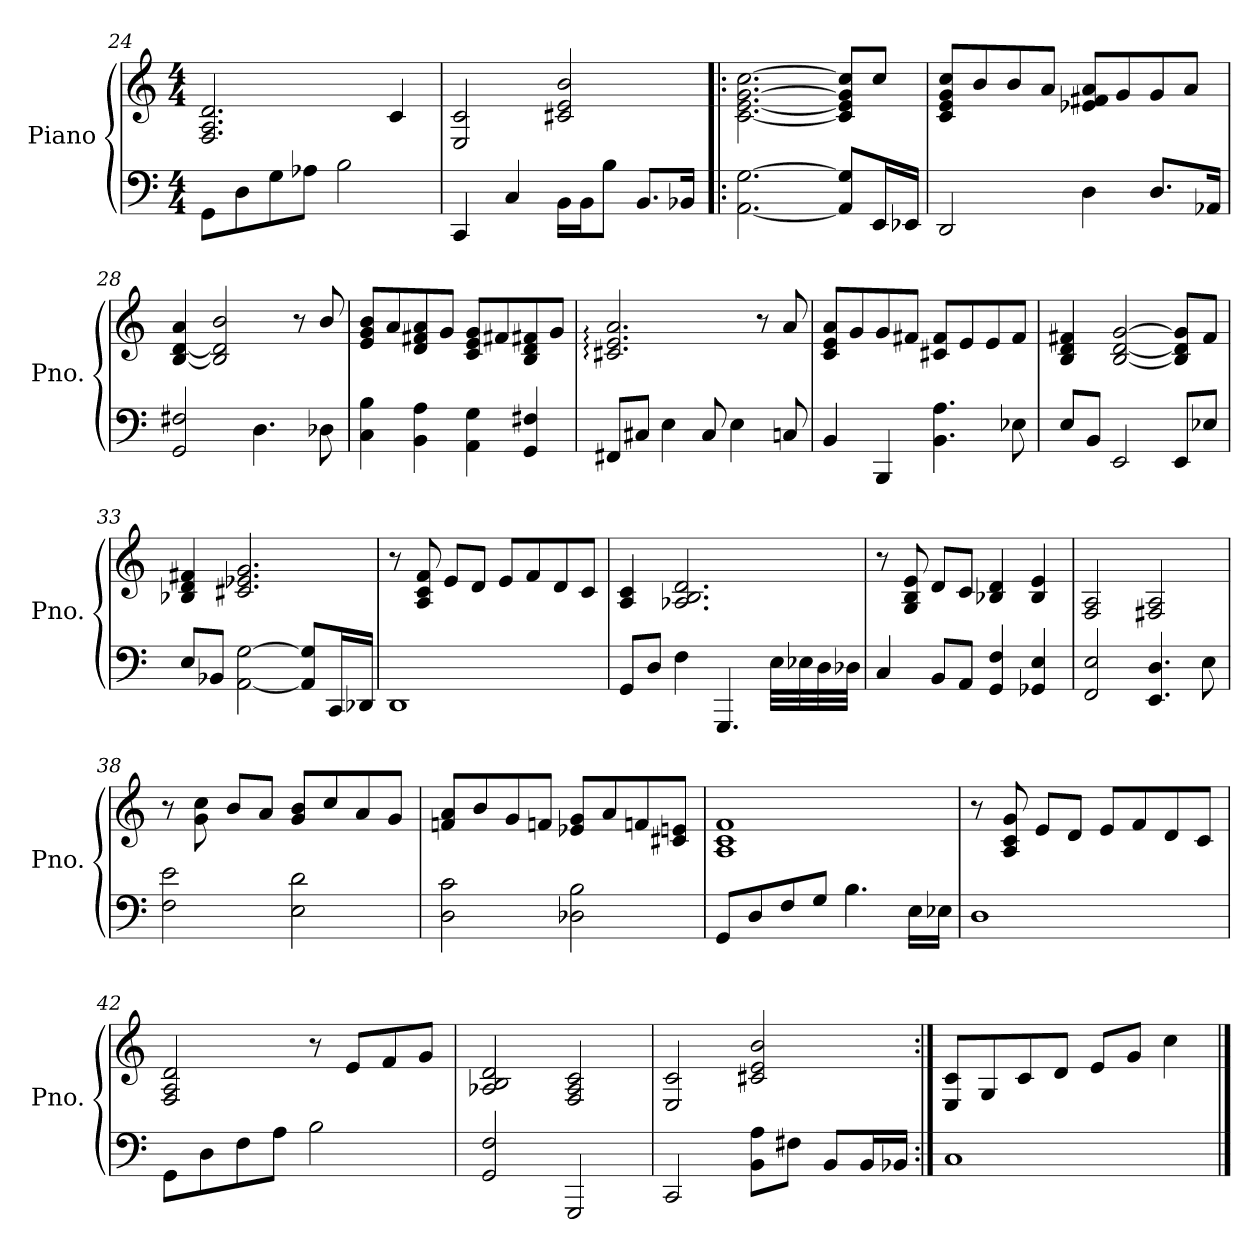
**kern	**kern
*part1	*part1
*staff2	*staff1
*I"Piano	*
*I'Pno.	*
*clefF4	*clefG2
*k[]	*k[]
*M4/4	*M4/4
=24	=24
8GG\L	2.F/ 2.A/ 2.d/
8D\	.
8G\	.
8A-X\J	.
2B\	.
.	4c/
=25	=25
4CC/	2E/ 2c/
4C/	.
16BB\LL	2c#X/ 2e/ 2b/
16BB\J	.
8B\J	.
8.BB/L	.
16BB-X/Jk	.
!!LO:LB:g=z
=26!|:	=26!|:
[2.AA\ [2.G\	[2.c\ [2.e\ [2.g\ [2.cc\
8AA/] 8G/]L	8c/] 8e/] 8g/] 8cc/]L
16EE/L	8cc/J
16EE-X/JJ	.
=27	=27
2DD/	8c/ 8e/ 8g/ 8cc/L
.	8b/
.	8b/
.	8a/J
4D\	8e-X/ 8f#X/ 8a/L
.	8g/
8.D/L	8g/
.	8a/J
16AA-X/Jk	.
=28	=28
2GG/ 2F#X/	[4B/ [4d/ 4a/
.	2B/] 2d/] 2b/
4.D\	.
.	8r
8D-X\	8b/
=29	=29
4C\ 4B\	8e/ 8g/ 8b/L
.	8a/
4BB\ 4A\	8d/ 8f#X/ 8a/
.	8g/J
4AA\ 4G\	8c/ 8e/ 8g/L
.	8f#X/
4GG/ 4F#X/	8B/ 8d/ 8f#X/
.	8g/J
=30	=30
8FF#X/L	2.c#X/: 2.e/: 2.a/:
8C#X/J	.
4E\	.
8C#/	.
4E\	.
.	8r
8Cn/	8a/
=31	=31
4BB/	8c/ 8e/ 8a/L
.	8g/
4BBB/	8g/
.	8f#X/J
4.BB\ 4.A\	8c#X/ 8f#/L
.	8e/
.	8e/
8E-X\	8f#/J
!!LO:LB:g=z
=32	=32
8E/L	4B/ 4d/ 4f#X/
8BB/J	.
2EE/	[2B/ [2d/ [2g/
8EE/L	8B/] 8d/] 8g/]L
8E-X/J	8f#/J
=33	=33
8E/L	4B-X/ 4d/ 4f#X/
8BB-X/J	.
[2AA\ [2G\	2.c#X/ 2.e-X/ 2.g/
8AA/] 8G/]L	.
16CC/L	.
16DD-X/JJ	.
=34	=34
1DD	8r
.	8A/ 8c/ 8f/
.	8e/L
.	8d/J
.	8e/L
.	8f/
.	8d/
.	8c/J
=35	=35
8GG/L	4A/ 4c/
8D/J	.
4F\	2.A-X/ 2.B/ 2.d/
4.GGG/	.
32E\LLL	.
32E-X\	.
32D\	.
32D-X\JJJ	.
=36	=36
4C/	8r
.	8G/ 8B/ 8e/
8BB/L	8d/L
8AA/J	8c/J
4GG/ 4F/	4B-X/ 4d/
4GG-X/ 4E/	4B-/ 4e/
=37	=37
2FF/ 2E/	2F 2A
4.EE/ 4.D/	2F#X/ 2A/
8E\	.
=38	=38
2F\ 2e\	8r
.	8g\ 8cc\
.	8b/L
.	8a/J
2E\ 2d\	8g/ 8b/L
.	8cc/
.	8a/
.	8g/J
!!LO:LB:g=z
=39	=39
2D\ 2c\	8fn/ 8a/L
.	8b/
.	8g/
.	8fn/J
2D-X\ 2B\	8e-X/ 8g/L
.	8a/
.	8fn/
.	8c#X/ 8en/J
=40	=40
8GG/L	1A 1c 1f
8D/	.
8F/	.
8G/J	.
4.B\	.
16E\LL	.
16E-X\JJ	.
=41	=41
1D	8r
.	8A/ 8c/ 8g/
.	8e/L
.	8d/J
.	8e/L
.	8f/
.	8d/
.	8c/J
=42	=42
8GG\L	2F/ 2A/ 2d/
8D\	.
8F\	.
8A\J	.
2B\	8r
.	8e/L
.	8f/
.	8g/J
=43	=43
2GG/ 2F/	2A-X/ 2B/ 2d/
2GGG/	2F/ 2A-/ 2c/
=44	=44
2CC/	2E/ 2c/
8BB\ 8A\L	2c#X/ 2e/ 2b/
8F#X\J	.
8BB/L	.
16BB/L	.
16BB-X/JJ	.
=45:|!	=45:|!
1C	8E/ 8c/L
.	8G/
.	8c/
.	8d/J
.	8e/L
.	8g/J
.	4cc\
==	==
*-	*-
